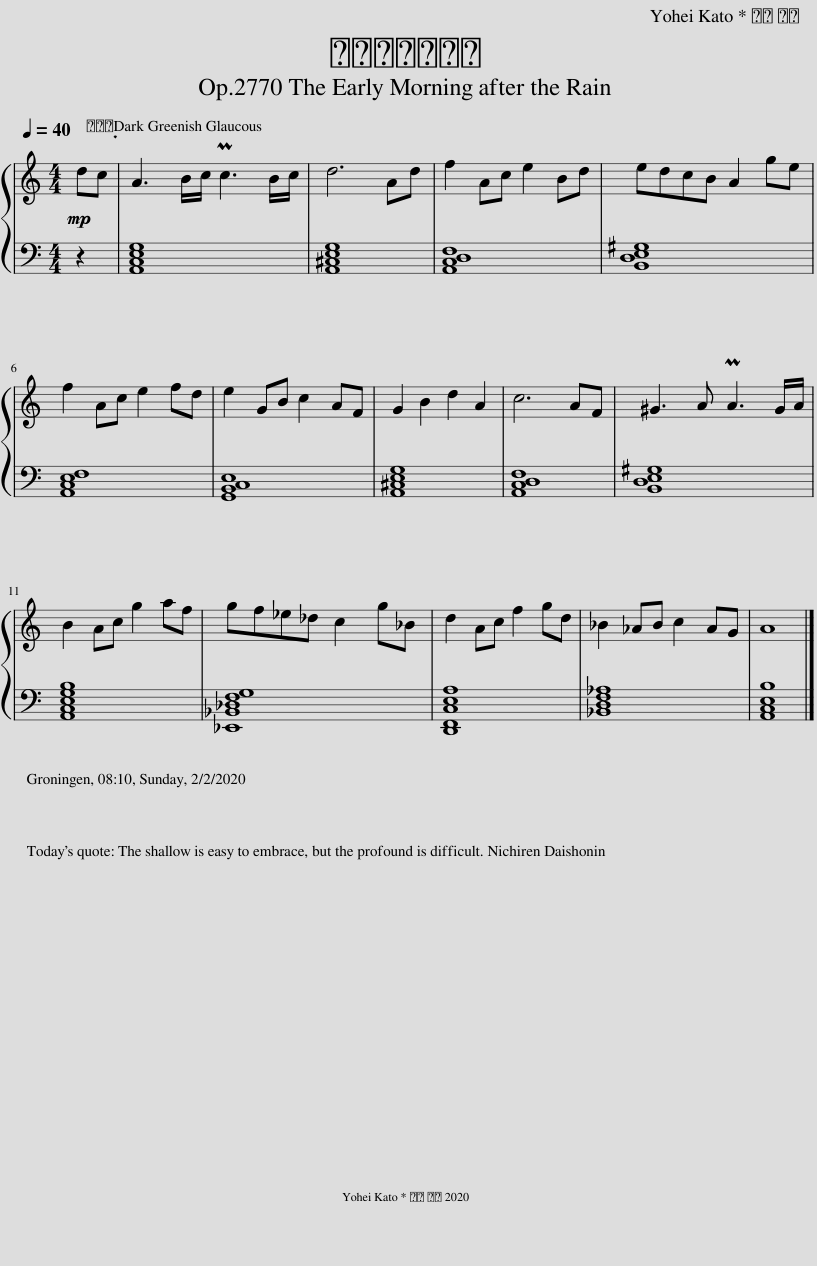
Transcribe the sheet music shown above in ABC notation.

X:1
%%score { 1 | 2 }
L:1/8
Q:1/4=40
M:4/4
I:linebreak $
K:C
V:1 treble
V:2 bass
V:1
!mp! dc | A3 B/c/ Pc3 B/c/ | d6 Ad | f2 Ac e2 Bd | edcB A2 ge |$ %5
 f2 Ac e2 fd | e2 GB c2 AF | G2 B2 d2 A2 | c6 AF | ^G3 A PA3 G/A/ |$ %10
 B2 Ac g2 af | gf_e_d c2 g_B | d2 Ac f2 gd | _B2 _AB c2 AG | A8 |] %15
V:2
 z2 | [A,,C,E,G,]8 | [A,,^C,E,G,]8 | [A,,C,D,F,]8 | [B,,D,E,^G,]8 |$ %5
 [A,,C,E,F,]8 | [G,,B,,C,E,]8 | [A,,^C,E,G,]8 | [A,,C,D,F,]8 | [B,,D,E,^G,]8 |$ %10
 [A,,C,E,G,B,]8 | [_E,,_B,,_D,F,G,]8 | [D,,F,,C,E,A,]8 | [_B,,D,F,_A,]8 | [A,,C,E,B,]8 |] %15
